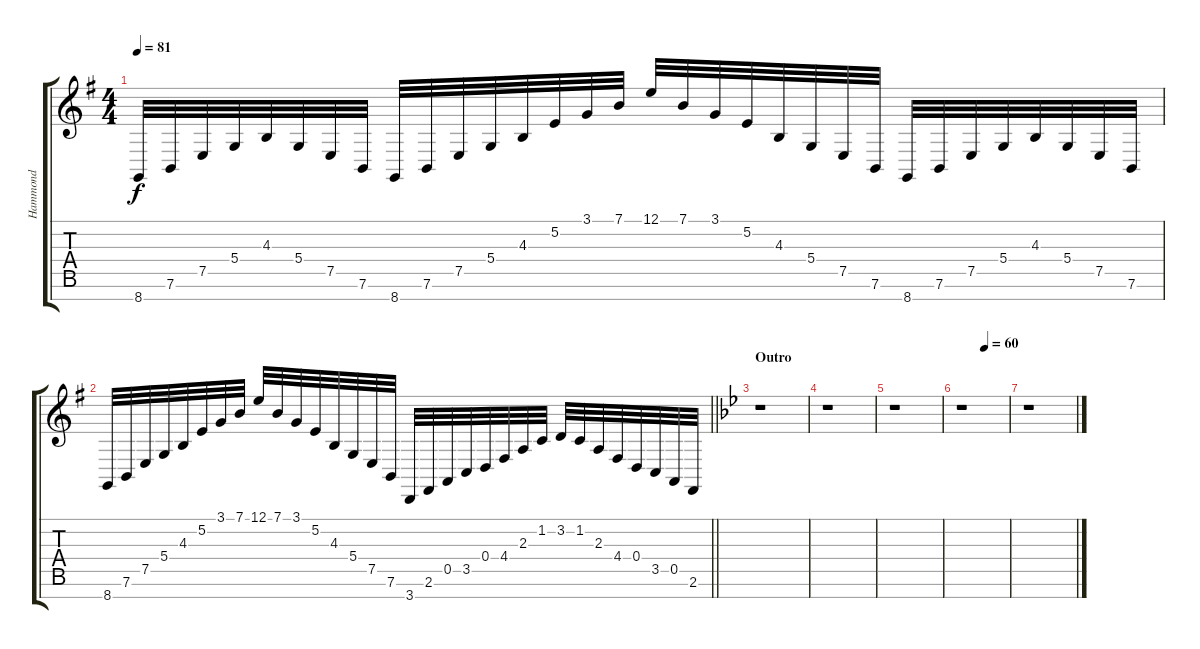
\track ("Hammond" "Hammond") {instrument drawbarorgan}
\staff {score tabs}
\tuning (E4 B3 G3 D3 A2 E2 B1) {hide}
\ts (4 4)
\tempo 81
\clef g2
\ks g
8.7.32{dy f} 7.6.32 7.5.32 5.4.32 4.3.32 5.4.32 7.5.32 7.6.32 8.7.32 7.6.32 7.5.32 5.4.32 4.3.32 5.2.32 3.1.32 7.1.32 12.1.32 7.1.32 3.1.32 5.2.32 4.3.32 5.4.32 7.5.32 7.6.32 8.7.32 7.6.32 7.5.32 5.4.32 4.3.32 5.4.32 7.5.32 7.6.32 |
\barLineRight lightlight
8.7.32 7.6.32 7.5.32 5.4.32 4.3.32 5.2.32 3.1.32 7.1.32 12.1.32 7.1.32 3.1.32 5.2.32 4.3.32 5.4.32 7.5.32 7.6.32 3.7.32 2.6.32 0.5.32 3.5.32 0.4.32 4.4.32 2.3.32 1.2.32 3.2.32 1.2.32 2.3.32 4.4.32 0.4.32 3.5.32 0.5.32 2.6.32 |
\section ("" "Outro")
\ks gminor
r.1 |
r.1 |
r.1 |
\tempo (60 0.5)
r.1 |
r.1
